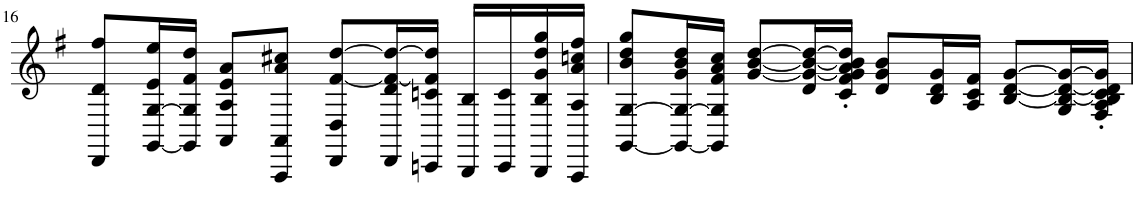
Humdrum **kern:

**kern
*part1
*staff1
*I"Violin I
*I'Vin i.
!!LO:PB:g=z
*clefG2
*k[f#]
*M4/4
=16
8DD/ 8d/ 8ff#/L
[16GG/ [16G/ 16e/ 16ee/L
16GG/] 16G/] 16f#/ 16dd/JJ
8AA/ 8A/ 8e/ 8a/L
8AAA/ 8AA/ 8a/ 8cc#X/J
8DD/ 8D/ [8f#/ [8dd/L
16DD/ 16d/ 16f#/_ 16dd/_L
16CCn/ 16cn/ 16f#/] 16dd/]JJ
16BBB/ 16B/LL
16CC/ 16c/
16BBB/ 16B/ 16g/ 16dd/ 16gg/
16AAA/ 16A/ 16a/ 16ccn/ 16ff#/JJ
=17
[8GG/ [8G/ 8b/ 8dd/ 8gg/L
16GG/_ 16G/_ 16g/ 16b/ 16dd/L
16GG/] 16G/] 16f#/ 16a/ 16cc/JJ
[8g/ [8b/ [8dd/L
16d/ 16g/_ 16b/_ 16dd/_L
16c/' 16f#/' 16g/]' 16a/' 16b/]' 16dd/]'JJ
8d/ 8g/ 8b/L
16B/ 16d/ 16g/L
16A/ 16c/ 16f#/JJ
[8B/ [8d/ [8g/L
16G/ 16B/_ 16d/_ 16g/_L
16F#/' 16A/' 16B/]' 16c/' 16d/]' 16g/]'JJ
=
*-
